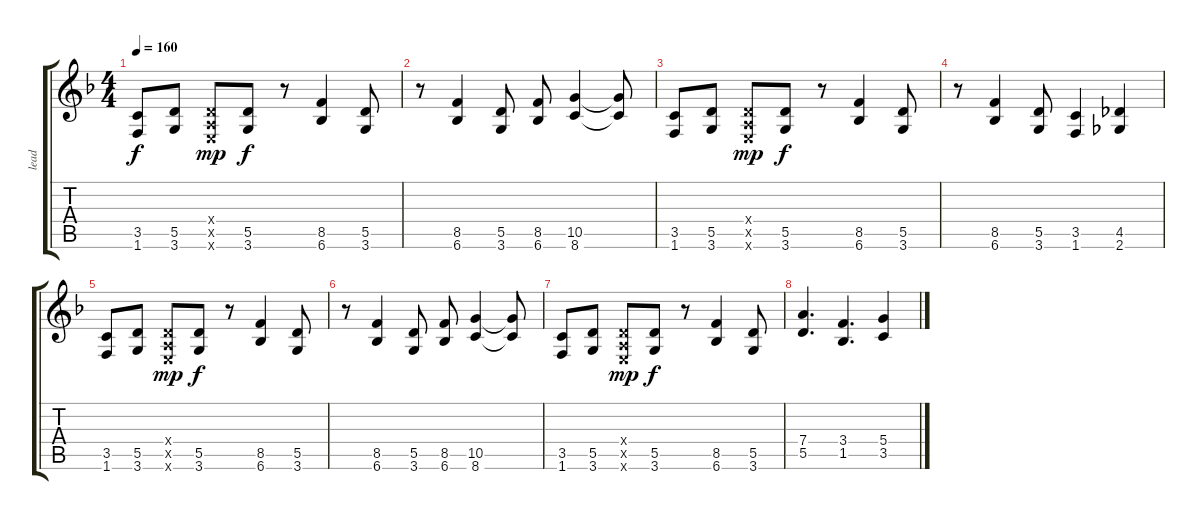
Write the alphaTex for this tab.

\track ("lead" "lead") {instrument electricguitarclean}
\staff {score tabs}
\tuning (E4 B3 G3 D3 A2 E2) {hide}
\ts (4 4)
\tempo 160
\clef g2
\ks f
(3.5 1.6).8{dy f} (5.5 3.6).8 (0.4{x} 0.5{x} 0.6{x}).8{dy mp} (5.5 3.6).8{dy f} r.8 (8.5 6.6).4 (5.5 3.6).8 |
r.8 (8.5 6.6).4 (5.5 3.6).8 (8.5 6.6).8 (10.5 8.6).4 (10.5{t} 8.6{t}).8 |
(3.5 1.6).8 (5.5 3.6).8 (0.4{x} 0.5{x} 0.6{x}).8{dy mp} (5.5 3.6).8{dy f} r.8 (8.5 6.6).4 (5.5 3.6).8 |
r.8 (8.5 6.6).4 (5.5 3.6).8 (3.5 1.6).4 (4.5 2.6).4 |
(3.5 1.6).8 (5.5 3.6).8 (0.4{x} 0.5{x} 0.6{x}).8{dy mp} (5.5 3.6).8{dy f} r.8 (8.5 6.6).4 (5.5 3.6).8 |
r.8 (8.5 6.6).4 (5.5 3.6).8 (8.5 6.6).8 (10.5 8.6).4 (10.5{t} 8.6{t}).8 |
(3.5 1.6).8 (5.5 3.6).8 (0.4{x} 0.5{x} 0.6{x}).8{dy mp} (5.5 3.6).8{dy f} r.8 (8.5 6.6).4 (5.5 3.6).8 |
(7.4 5.5).4{d} (3.4 1.5).4{d} (5.4 3.5).4
